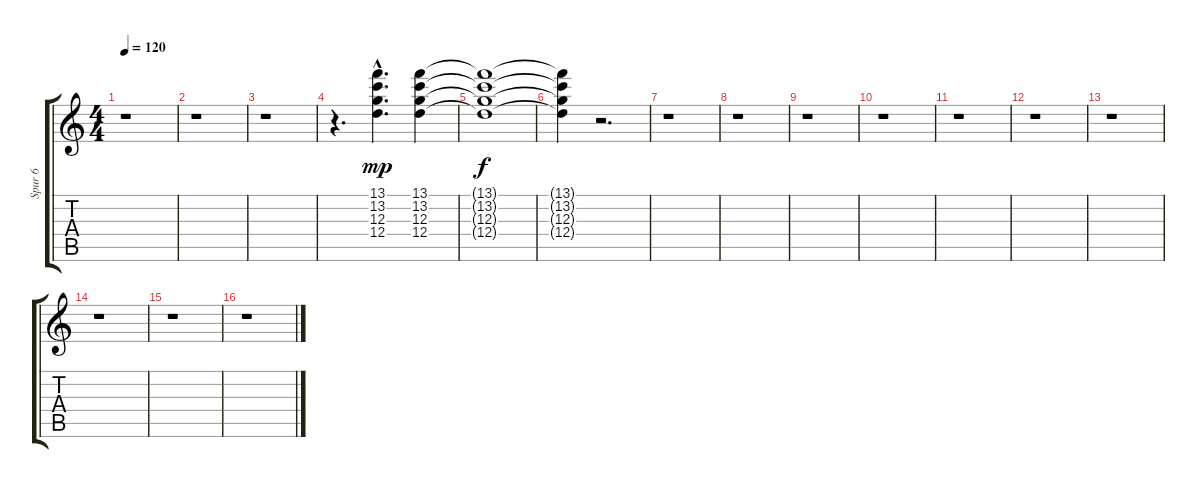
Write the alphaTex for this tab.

\track ("Spur 6" "Spur 6") {instrument synthbass2}
\staff {score tabs}
\tuning (E4 B3 G3 D3 A2 E2) {hide}
\ts (4 4)
\tempo 120
\clef g2
\ks c
r.1{dy mf} |
r.1 |
r.1 |
r.4{d} (13.1{hac} 13.2{hac} 12.3{hac} 12.4{hac}).4{d dy mp} (13.1 13.2 12.3 12.4).4 |
(13.1{t} 13.2{t} 12.3{t} 12.4{t}).1{dy f} |
(13.1{t} 13.2{t} 12.3{t} 12.4{t}).4 r.2{d} |
r.1 |
r.1 |
r.1 |
r.1 |
r.1 |
r.1 |
r.1 |
r.1 |
r.1 |
r.1
